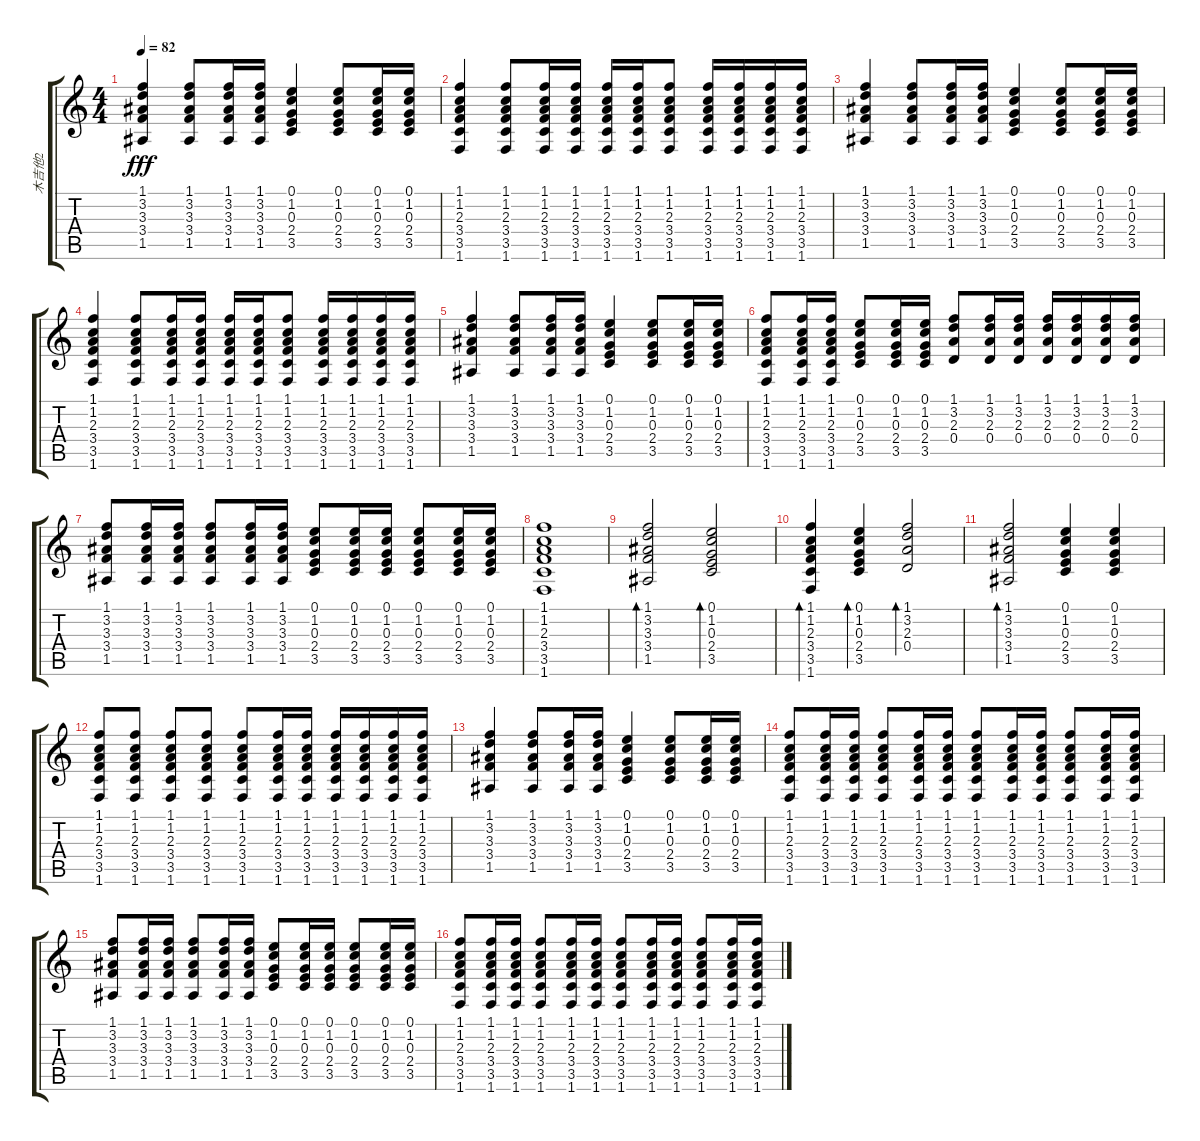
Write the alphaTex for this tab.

\track ("木吉他2" "木吉他2") {instrument acousticguitarsteel}
\staff {score tabs}
\tuning (E4 B3 G3 D3 A2 E2) {hide}
\ts (4 4)
\tempo 82
\clef g2
\ks c
(1.1 3.2 3.3 3.4 1.5).4{dy fff} (1.1 3.2 3.3 3.4 1.5).8 (1.1 3.2 3.3 3.4 1.5).16 (1.1 3.2 3.3 3.4 1.5).16 (0.1 1.2 0.3 2.4 3.5).4 (0.1 1.2 0.3 2.4 3.5).8 (0.1 1.2 0.3 2.4 3.5).16 (0.1 1.2 0.3 2.4 3.5).16 |
(1.1 1.2 2.3 3.4 3.5 1.6).4 (1.1 1.2 2.3 3.4 3.5 1.6).8 (1.1 1.2 2.3 3.4 3.5 1.6).16 (1.1 1.2 2.3 3.4 3.5 1.6).16 (1.1 1.2 2.3 3.4 3.5 1.6).16 (1.1 1.2 2.3 3.4 3.5 1.6).16 (1.1 1.2 2.3 3.4 3.5 1.6).8 (1.1 1.2 2.3 3.4 3.5 1.6).16 (1.1 1.2 2.3 3.4 3.5 1.6).16 (1.1 1.2 2.3 3.4 3.5 1.6).16 (1.1 1.2 2.3 3.4 3.5 1.6).16 |
(1.1 3.2 3.3 3.4 1.5).4 (1.1 3.2 3.3 3.4 1.5).8 (1.1 3.2 3.3 3.4 1.5).16 (1.1 3.2 3.3 3.4 1.5).16 (0.1 1.2 0.3 2.4 3.5).4 (0.1 1.2 0.3 2.4 3.5).8 (0.1 1.2 0.3 2.4 3.5).16 (0.1 1.2 0.3 2.4 3.5).16 |
(1.1 1.2 2.3 3.4 3.5 1.6).4 (1.1 1.2 2.3 3.4 3.5 1.6).8 (1.1 1.2 2.3 3.4 3.5 1.6).16 (1.1 1.2 2.3 3.4 3.5 1.6).16 (1.1 1.2 2.3 3.4 3.5 1.6).16 (1.1 1.2 2.3 3.4 3.5 1.6).16 (1.1 1.2 2.3 3.4 3.5 1.6).8 (1.1 1.2 2.3 3.4 3.5 1.6).16 (1.1 1.2 2.3 3.4 3.5 1.6).16 (1.1 1.2 2.3 3.4 3.5 1.6).16 (1.1 1.2 2.3 3.4 3.5 1.6).16 |
(1.1 3.2 3.3 3.4 1.5).4 (1.1 3.2 3.3 3.4 1.5).8 (1.1 3.2 3.3 3.4 1.5).16 (1.1 3.2 3.3 3.4 1.5).16 (0.1 1.2 0.3 2.4 3.5).4 (0.1 1.2 0.3 2.4 3.5).8 (0.1 1.2 0.3 2.4 3.5).16 (0.1 1.2 0.3 2.4 3.5).16 |
(1.1 1.2 2.3 3.4 3.5 1.6).8 (1.1 1.2 2.3 3.4 3.5 1.6).16 (1.1 1.2 2.3 3.4 3.5 1.6).16 (0.1 1.2 0.3 2.4 3.5).8 (0.1 1.2 0.3 2.4 3.5).16 (0.1 1.2 0.3 2.4 3.5).16 (1.1 3.2 2.3 0.4).8 (1.1 3.2 2.3 0.4).16 (1.1 3.2 2.3 0.4).16 (1.1 3.2 2.3 0.4).16 (1.1 3.2 2.3 0.4).16 (1.1 3.2 2.3 0.4).16 (1.1 3.2 2.3 0.4).16 |
(1.1 3.2 3.3 3.4 1.5).8 (1.1 3.2 3.3 3.4 1.5).16 (1.1 3.2 3.3 3.4 1.5).16 (1.1 3.2 3.3 3.4 1.5).8 (1.1 3.2 3.3 3.4 1.5).16 (1.1 3.2 3.3 3.4 1.5).16 (0.1 1.2 0.3 2.4 3.5).8 (0.1 1.2 0.3 2.4 3.5).16 (0.1 1.2 0.3 2.4 3.5).16 (0.1 1.2 0.3 2.4 3.5).8 (0.1 1.2 0.3 2.4 3.5).16 (0.1 1.2 0.3 2.4 3.5).16 |
(1.1 1.2 2.3 3.4 3.5 1.6).1 |
(1.1 3.2 3.3 3.4 1.5).2{bd 120} (0.1 1.2 0.3 2.4 3.5).2{bd 120} |
(1.1 1.2 2.3 3.4 3.5 1.6).4{bd 120} (0.1 1.2 0.3 2.4 3.5).4{bd 120} (1.1 3.2 2.3 0.4).2{bd 120} |
(1.1 3.2 3.3 3.4 1.5).2{bd 120} (0.1 1.2 0.3 2.4 3.5).4 (0.1 1.2 0.3 2.4 3.5).4 |
(1.1 1.2 2.3 3.4 3.5 1.6).8 (1.1 1.2 2.3 3.4 3.5 1.6).8 (1.1 1.2 2.3 3.4 3.5 1.6).8 (1.1 1.2 2.3 3.4 3.5 1.6).8 (1.1 1.2 2.3 3.4 3.5 1.6).8 (1.1 1.2 2.3 3.4 3.5 1.6).16 (1.1 1.2 2.3 3.4 3.5 1.6).16 (1.1 1.2 2.3 3.4 3.5 1.6).16 (1.1 1.2 2.3 3.4 3.5 1.6).16 (1.1 1.2 2.3 3.4 3.5 1.6).16 (1.1 1.2 2.3 3.4 3.5 1.6).16 |
(1.1 3.2 3.3 3.4 1.5).4 (1.1 3.2 3.3 3.4 1.5).8 (1.1 3.2 3.3 3.4 1.5).16 (1.1 3.2 3.3 3.4 1.5).16 (0.1 1.2 0.3 2.4 3.5).4 (0.1 1.2 0.3 2.4 3.5).8 (0.1 1.2 0.3 2.4 3.5).16 (0.1 1.2 0.3 2.4 3.5).16 |
(1.1 1.2 2.3 3.4 3.5 1.6).8 (1.1 1.2 2.3 3.4 3.5 1.6).16 (1.1 1.2 2.3 3.4 3.5 1.6).16 (1.1 1.2 2.3 3.4 3.5 1.6).8 (1.1 1.2 2.3 3.4 3.5 1.6).16 (1.1 1.2 2.3 3.4 3.5 1.6).16 (1.1 1.2 2.3 3.4 3.5 1.6).8 (1.1 1.2 2.3 3.4 3.5 1.6).16 (1.1 1.2 2.3 3.4 3.5 1.6).16 (1.1 1.2 2.3 3.4 3.5 1.6).8 (1.1 1.2 2.3 3.4 3.5 1.6).16 (1.1 1.2 2.3 3.4 3.5 1.6).16 |
(1.1 3.2 3.3 3.4 1.5).8 (1.1 3.2 3.3 3.4 1.5).16 (1.1 3.2 3.3 3.4 1.5).16 (1.1 3.2 3.3 3.4 1.5).8 (1.1 3.2 3.3 3.4 1.5).16 (1.1 3.2 3.3 3.4 1.5).16 (0.1 1.2 0.3 2.4 3.5).8 (0.1 1.2 0.3 2.4 3.5).16 (0.1 1.2 0.3 2.4 3.5).16 (0.1 1.2 0.3 2.4 3.5).8 (0.1 1.2 0.3 2.4 3.5).16 (0.1 1.2 0.3 2.4 3.5).16 |
(1.1 1.2 2.3 3.4 3.5 1.6).8 (1.1 1.2 2.3 3.4 3.5 1.6).16 (1.1 1.2 2.3 3.4 3.5 1.6).16 (1.1 1.2 2.3 3.4 3.5 1.6).8 (1.1 1.2 2.3 3.4 3.5 1.6).16 (1.1 1.2 2.3 3.4 3.5 1.6).16 (1.1 1.2 2.3 3.4 3.5 1.6).8 (1.1 1.2 2.3 3.4 3.5 1.6).16 (1.1 1.2 2.3 3.4 3.5 1.6).16 (1.1 1.2 2.3 3.4 3.5 1.6).8 (1.1 1.2 2.3 3.4 3.5 1.6).16 (1.1 1.2 2.3 3.4 3.5 1.6).16
